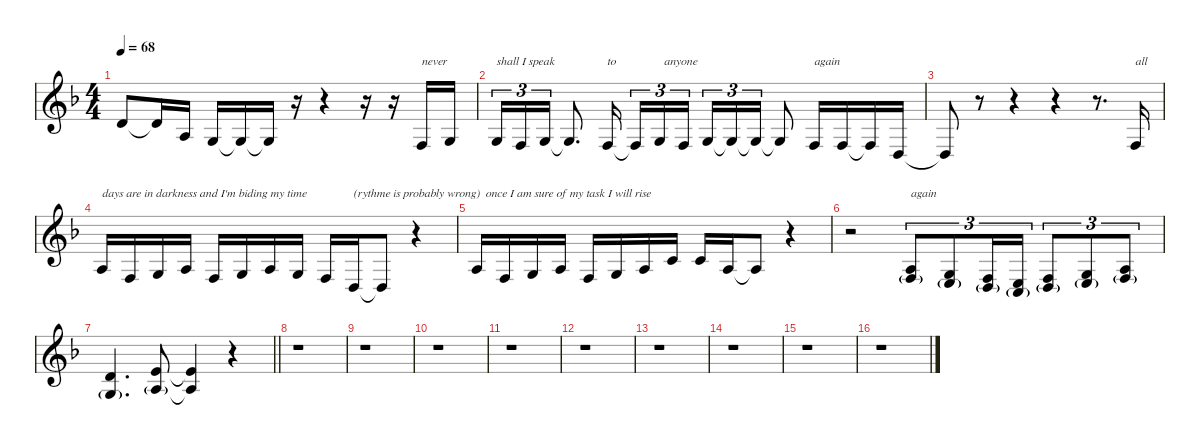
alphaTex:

\defaultSystemsLayout 4
\hideDynamics
\bracketExtendMode nobrackets
\singleTrackTrackNamePolicy hidden
\multiTrackTrackNamePolicy hidden
\firstSystemTrackNameMode fullname
\firstSystemTrackNameOrientation horizontal
\otherSystemsTrackNameOrientation horizontal
\track ("Mikael Akerfeldt (vocal)" "led.synth.") {defaultSystemsLayout 4 mute instrument lead2sawtooth}
\staff {score}
\tuning (E4 B3 G3 D3 A2 E2)
\ts (4 4)
\tempo 68
\clef g2
\ks dminor
12.4{t acc forcenatural}.8{dy f beam Up} 12.4{t acc forcenatural}.16{beam Up} 7.4{acc forcenatural}.16{beam Up} 5.4{acc forcenatural}.16{beam Up} 5.4{t acc forcenatural}.16{beam Up} 5.4{t acc forcenatural}.16{beam Up} r.16{beam Up} r.4{beam Up} r.16{beam Up} r.16{beam Up} 3.4{acc forcenatural}.16{txt "never" beam Up} 5.4{acc forcenatural}.16{beam Up} |
5.4{acc forcenatural}.16{tu (3 2) txt "shall I speak" beam Up} 3.4{acc forcenatural}.16{tu (3 2) beam Up} 5.4{acc forcenatural}.16{tu (3 2) beam Up} 5.4{t acc forcenatural}.8{d beam Up} 3.4{acc forcenatural}.16{txt "to                anyone         " beam Up} 3.4{t acc forcenatural}.16{tu (3 2) beam Up} 5.4{acc forcenatural}.16{tu (3 2) beam Up} 3.4{acc forcenatural}.16{tu (3 2) beam Up} 5.4{acc forcenatural}.16{tu (3 2) beam Up} 5.4{t acc forcenatural}.16{tu (3 2) beam Up} 5.4{t acc forcenatural}.16{tu (3 2) beam Up} 5.4{t acc forcenatural}.8{beam Up} 3.4{acc forcenatural}.16{txt "again" beam Up} 3.4{acc forcenatural}.16{beam Up} 3.4{t acc forcenatural}.16{beam Up} 0.4{acc forcenatural}.16{beam Up} |
0.4{t acc forcenatural}.8{beam Up} r.8{beam Up} r.4{beam Up} r.4{beam Up} r.8{d beam Up} 3.4{acc forcenatural}.16{txt "all " beam Up} |
7.4{acc forcenatural}.16{txt "days are in darkness and I'm biding my time" beam Up} 3.4{acc forcenatural}.16{beam Up} 5.4{acc forcenatural}.16{beam Up} 7.4{acc forcenatural}.16{beam Up} 3.4{acc forcenatural}.16{beam Up} 5.4{acc forcenatural}.16{beam Up} 7.4{acc forcenatural}.16{beam Up} 5.4{acc forcenatural}.16{beam Up} 3.4{acc forcenatural}.16{beam Up} 0.4{acc forcenatural}.16{txt "(rythme is probably wrong)" beam Up} 0.4{t acc forcenatural}.8{beam Up} r.4{beam Up} |
7.4{acc forcenatural}.16{txt "   once I am sure of my task I will rise" beam Up} 3.4{acc forcenatural}.16{beam Up} 5.4{acc forcenatural}.16{beam Up} 7.4{acc forcenatural}.16{beam Up} 3.4{acc forcenatural}.16{beam Up} 5.4{acc forcenatural}.16{beam Up} 7.4{acc forcenatural}.16{beam Up} 10.4{acc forcenatural}.16{beam Up} 10.4{acc forcenatural}.16{beam Up} 7.4{acc forcenatural}.16{beam Up} 7.4{t acc forcenatural}.8{beam Up} r.4{beam Up} |
r.2{beam Down} (7.4{acc forcenatural} 8.5{g acc forcenatural}).8{tu (3 2) txt "again" beam Up} (5.4{acc forcenatural} 7.5{g acc forcenatural}).8{tu (3 2) beam Up} (3.4{acc forcenatural} 5.5{g acc forcenatural}).16{tu (3 2) beam Up} (2.4{acc forcenatural} 3.5{g acc forcenatural}).16{tu (3 2) beam Up} (3.4{acc forcenatural} 5.5{g acc forcenatural}).8{tu (3 2) beam Up} (5.4{acc forcenatural} 7.5{g acc forcenatural}).8{tu (3 2) beam Up} (7.4{acc forcenatural} 8.5{g acc forcenatural}).8{tu (3 2) beam Up} |
\barLineRight lightlight
(7.3{acc forcenatural} 5.4{g acc forcenatural}).4{d beam Up} (9.3{acc forcenatural} 7.4{g acc forcenatural}).8{beam Up} (9.3{t acc forcenatural} 7.4{t acc forcenatural}).4{beam Up} r.4{beam Up} |
r.1{beam Down} |
r.1{beam Down} |
r.1{beam Down} |
r.1{beam Down} |
r.1{beam Down} |
r.1{beam Down} |
r.1{beam Down} |
r.1{beam Down} |
r.1{beam Down}
